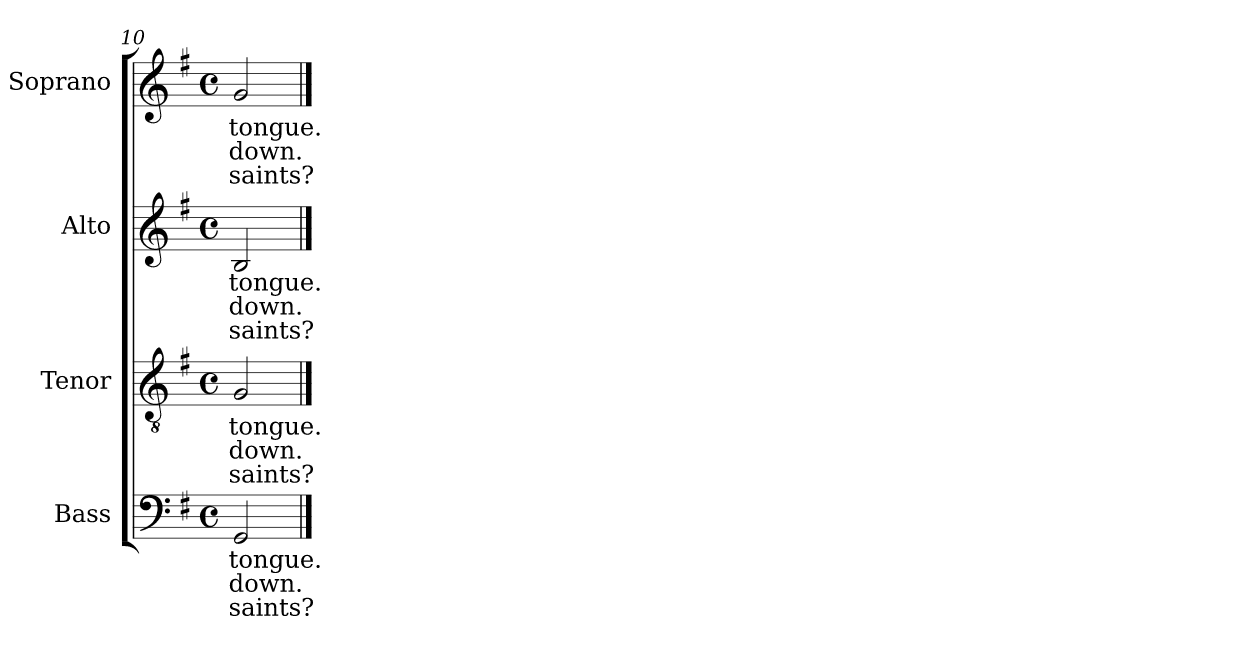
**kern	**text	**text	**text	**kern	**text	**text	**text	**kern	**text	**text	**text	**kern	**text	**text	**text
*part4	*part4	*part4	*part4	*part3	*part3	*part3	*part3	*part2	*part2	*part2	*part2	*part1	*part1	*part1	*part1
*staff4	*staff4	*staff4	*staff4	*staff3	*staff3	*staff3	*staff3	*staff2	*staff2	*staff2	*staff2	*staff1	*staff1	*staff1	*staff1
*I"Bass	*	*	*	*I"Tenor	*	*	*	*I"Alto	*	*	*	*I"Soprano	*	*	*
*I'B.	*	*	*	*I'T.	*	*	*	*I'A.	*	*	*	*I'S.	*	*	*
*clefF4	*	*	*	*clefGv2	*	*	*	*clefG2	*	*	*	*clefG2	*	*	*
*	*	*	*	*ITrd7c12	*	*	*	*	*	*	*	*	*	*	*
*k[f#]	*	*	*	*k[f#]	*	*	*	*k[f#]	*	*	*	*k[f#]	*	*	*
*G:	*	*	*	*G:	*	*	*	*G:	*	*	*	*G:	*	*	*
*M4/4	*	*	*	*M4/4	*	*	*	*M4/4	*	*	*	*M4/4	*	*	*
*met(c)	*	*	*	*met(c)	*	*	*	*met(c)	*	*	*	*met(c)	*	*	*
=10	=10	=10	=10	=10	=10	=10	=10	=10	=10	=10	=10	=10	=10	=10	=10
!	!LO:LY:b:color=#000000	!LO:LY:b:color=#000000	!LO:LY:b:color=#000000	!	!	!	!	!	!	!	!	!	!	!	!
!	!	!	!	!	!LO:LY:b:color=#000000	!LO:LY:b:color=#000000	!LO:LY:b:color=#000000	!	!	!	!	!	!	!	!
!	!	!	!	!	!	!	!	!	!LO:LY:b:color=#000000	!LO:LY:b:color=#000000	!LO:LY:b:color=#000000	!	!	!	!
!	!	!	!	!	!	!	!	!	!	!	!	!	!LO:LY:b:color=#000000	!LO:LY:b:color=#000000	!LO:LY:b:color=#000000
2GGi/	tongue.	down.	saints?	2GGi/	tongue.	down.	saints?	2Bi/	tongue.	down.	saints?	2gi/	tongue.	down.	saints?
==	==	==	==	==	==	==	==	==	==	==	==	==	==	==	==
*-	*-	*-	*-	*-	*-	*-	*-	*-	*-	*-	*-	*-	*-	*-	*-
